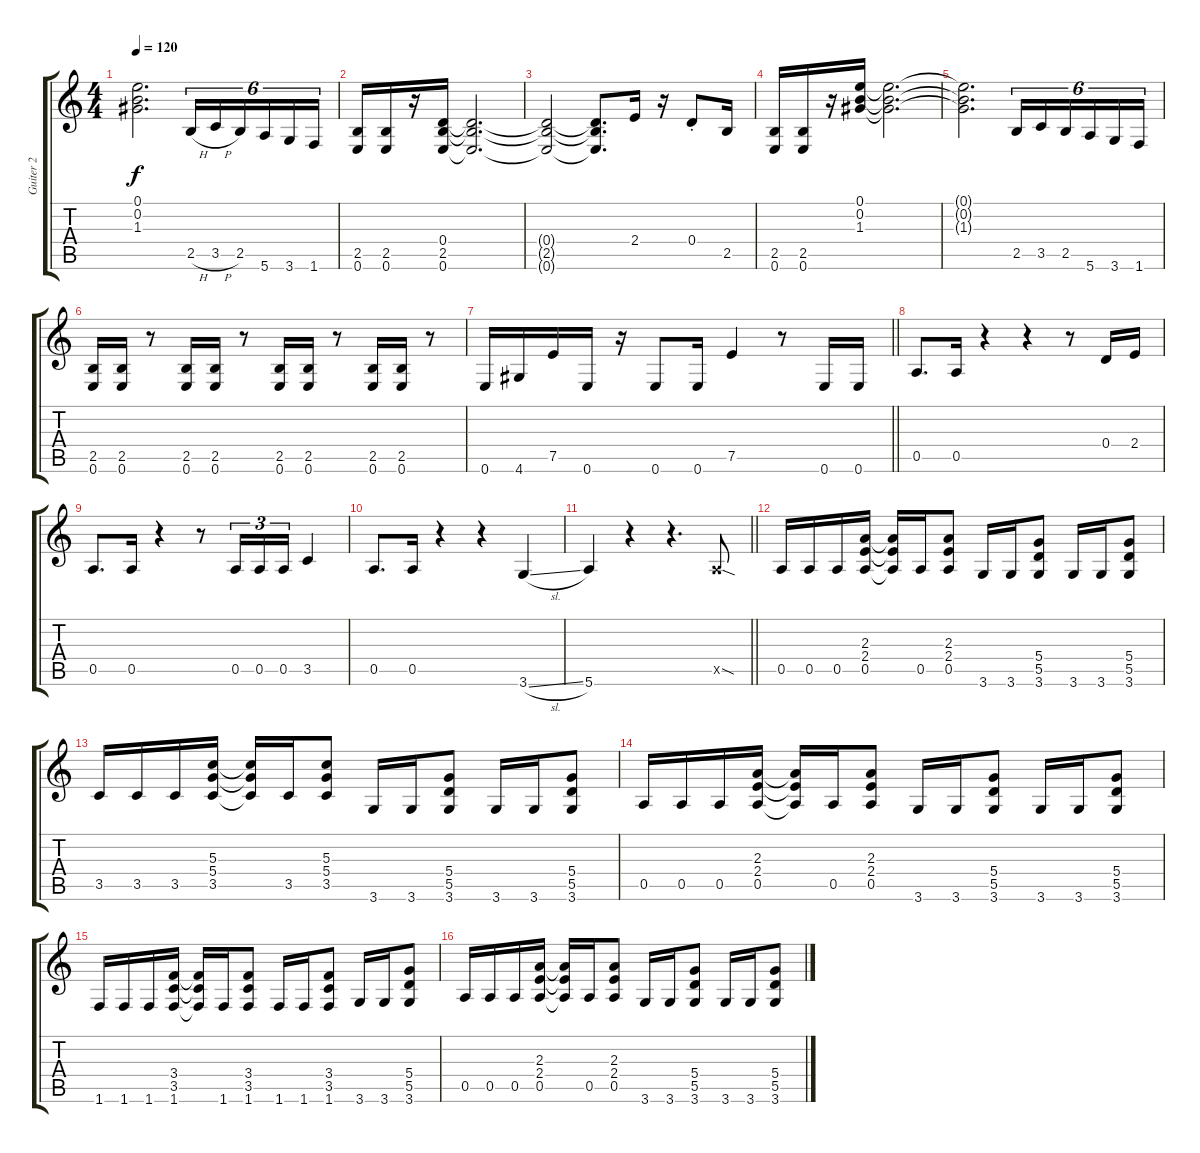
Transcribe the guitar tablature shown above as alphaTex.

\track ("Guiter 2" "Guiter 2") {instrument overdrivenguitar}
\staff {score tabs}
\tuning (E4 B3 G3 D3 A2 E2) {hide}
\ts (4 4)
\tempo 120
\clef g2
\ks c
(0.1{t} 0.2{t} 1.3{t}).2{d dy f} 2.5{h}.16{tu (6 4)} 3.5{h}.16{tu (6 4)} 2.5.16{tu (6 4)} 5.6.16{tu (6 4)} 3.6.16{tu (6 4)} 1.6.16{tu (6 4)} |
(2.5 0.6).16 (2.5 0.6).16 r.16 (0.4 2.5 0.6).16 (0.4{t} 2.5{t} 0.6{t}).2{d} |
(0.4{t} 2.5{t} 0.6{t}).2 (0.4{t} 2.5{t} 0.6{t}).8{d} 2.4.16 r.16 0.4{st}.8 2.5.16 |
(2.5 0.6).16 (2.5 0.6).16 r.16 (0.1 0.2 1.3).16 (0.1{t} 0.2{t} 1.3{t}).2{d} |
(0.1{t} 0.2{t} 1.3{t}).2{d} 2.5.16{tu (6 4)} 3.5.16{tu (6 4)} 2.5.16{tu (6 4)} 5.6.16{tu (6 4)} 3.6.16{tu (6 4)} 1.6.16{tu (6 4)} |
(2.5 0.6).16 (2.5 0.6).16 r.8 (2.5 0.6).16 (2.5 0.6).16 r.8 (2.5 0.6).16 (2.5 0.6).16 r.8 (2.5 0.6).16 (2.5 0.6).16 r.8 |
\barLineRight lightlight
0.6.16 4.6.16 7.5.16 0.6.16 r.16 0.6.8 0.6.16 7.5.4 r.8 0.6.16 0.6.16 |
0.5.8{d} 0.5.16 r.4 r.4 r.8 0.4.16 2.4.16 |
0.5.8{d} 0.5.16 r.4 r.8 0.5.16{tu (3 2)} 0.5.16{tu (3 2)} 0.5.16{tu (3 2)} 3.5.4 |
0.5.8{d} 0.5.16 r.4 r.4 3.6{sl}.4 |
\barLineRight lightlight
5.6.4 r.4 r.4{d} 0.5{sod x}.8 |
0.5.16 0.5.16 0.5.16 (2.3 2.4 0.5).16 (2.3{t} 2.4{t} 0.5{t}).16 0.5.16 (2.3 2.4 0.5).8 3.6.16 3.6.16 (5.4 5.5 3.6).8 3.6.16 3.6.16 (5.4 5.5 3.6).8 |
3.5.16 3.5.16 3.5.16 (5.3 5.4 3.5).16 (5.3{t} 5.4{t} 3.5{t}).16 3.5.16 (5.3 5.4 3.5).8 3.6.16 3.6.16 (5.4 5.5 3.6).8 3.6.16 3.6.16 (5.4 5.5 3.6).8 |
0.5.16 0.5.16 0.5.16 (2.3 2.4 0.5).16 (2.3{t} 2.4{t} 0.5{t}).16 0.5.16 (2.3 2.4 0.5).8 3.6.16 3.6.16 (5.4 5.5 3.6).8 3.6.16 3.6.16 (5.4 5.5 3.6).8 |
1.6.16 1.6.16 1.6.16 (3.4 3.5 1.6).16 (3.4{t} 3.5{t} 1.6{t}).16 1.6.16 (3.4 3.5 1.6).8 1.6.16 1.6.16 (3.4 3.5 1.6).8 3.6.16 3.6.16 (5.4 5.5 3.6).8 |
0.5.16 0.5.16 0.5.16 (2.3 2.4 0.5).16 (2.3{t} 2.4{t} 0.5{t}).16 0.5.16 (2.3 2.4 0.5).8 3.6.16 3.6.16 (5.4 5.5 3.6).8 3.6.16 3.6.16 (5.4 5.5 3.6).8
